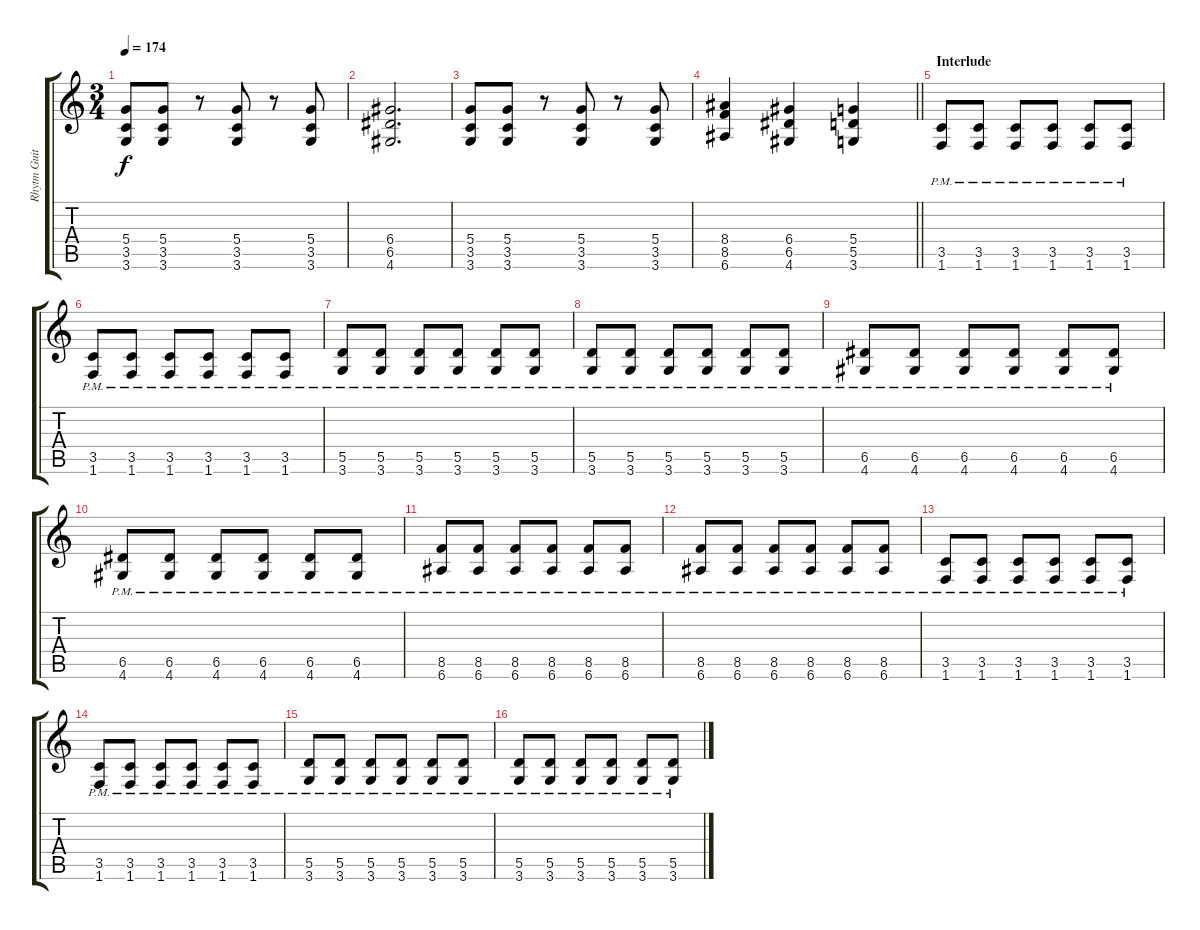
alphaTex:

\track ("Rhytm Guitar (Rudolf Schenker)" "Rhytm Guit") {instrument distortionguitar}
\staff {score tabs}
\tuning (E4 B3 G3 D3 A2 E2) {hide}
\ts (3 4)
\tempo 174
\clef g2
\ks c
(5.4 3.5 3.6).8{dy f} (5.4 3.5 3.6).8 r.8 (5.4 3.5 3.6).8 r.8 (5.4 3.5 3.6).8 |
(6.4 6.5 4.6).2{d} |
(5.4 3.5 3.6).8 (5.4 3.5 3.6).8 r.8 (5.4 3.5 3.6).8 r.8 (5.4 3.5 3.6).8 |
\barLineRight lightlight
(8.4 8.5 6.6).4 (6.4 6.5 4.6).4 (5.4 5.5 3.6).4 |
\section ("" "Interlude")
(3.5{pm} 1.6{pm}).8 (3.5{pm} 1.6{pm}).8 (3.5{pm} 1.6{pm}).8 (3.5{pm} 1.6{pm}).8 (3.5{pm} 1.6{pm}).8 (3.5{pm} 1.6{pm}).8 |
(3.5{pm} 1.6{pm}).8 (3.5{pm} 1.6{pm}).8 (3.5{pm} 1.6{pm}).8 (3.5{pm} 1.6{pm}).8 (3.5{pm} 1.6{pm}).8 (3.5{pm} 1.6{pm}).8 |
(5.5{pm} 3.6{pm}).8 (5.5{pm} 3.6{pm}).8 (5.5{pm} 3.6{pm}).8 (5.5{pm} 3.6{pm}).8 (5.5{pm} 3.6{pm}).8 (5.5{pm} 3.6{pm}).8 |
(5.5{pm} 3.6{pm}).8 (5.5{pm} 3.6{pm}).8 (5.5{pm} 3.6{pm}).8 (5.5{pm} 3.6{pm}).8 (5.5{pm} 3.6{pm}).8 (5.5{pm} 3.6{pm}).8 |
(6.5{pm} 4.6{pm}).8 (6.5{pm} 4.6{pm}).8 (6.5{pm} 4.6{pm}).8 (6.5{pm} 4.6{pm}).8 (6.5{pm} 4.6{pm}).8 (6.5{pm} 4.6{pm}).8 |
(6.5{pm} 4.6{pm}).8 (6.5{pm} 4.6{pm}).8 (6.5{pm} 4.6{pm}).8 (6.5{pm} 4.6{pm}).8 (6.5{pm} 4.6{pm}).8 (6.5{pm} 4.6{pm}).8 |
(8.5{pm} 6.6{pm}).8 (8.5{pm} 6.6{pm}).8 (8.5{pm} 6.6{pm}).8 (8.5{pm} 6.6{pm}).8 (8.5{pm} 6.6{pm}).8 (8.5{pm} 6.6{pm}).8 |
(8.5{pm} 6.6{pm}).8 (8.5{pm} 6.6{pm}).8 (8.5{pm} 6.6{pm}).8 (8.5{pm} 6.6{pm}).8 (8.5{pm} 6.6{pm}).8 (8.5{pm} 6.6{pm}).8 |
(3.5{pm} 1.6{pm}).8 (3.5{pm} 1.6{pm}).8 (3.5{pm} 1.6{pm}).8 (3.5{pm} 1.6{pm}).8 (3.5{pm} 1.6{pm}).8 (3.5{pm} 1.6{pm}).8 |
(3.5{pm} 1.6{pm}).8 (3.5{pm} 1.6{pm}).8 (3.5{pm} 1.6{pm}).8 (3.5{pm} 1.6{pm}).8 (3.5{pm} 1.6{pm}).8 (3.5{pm} 1.6{pm}).8 |
(5.5{pm} 3.6{pm}).8 (5.5{pm} 3.6{pm}).8 (5.5{pm} 3.6{pm}).8 (5.5{pm} 3.6{pm}).8 (5.5{pm} 3.6{pm}).8 (5.5{pm} 3.6{pm}).8 |
(5.5{pm} 3.6{pm}).8 (5.5{pm} 3.6{pm}).8 (5.5{pm} 3.6{pm}).8 (5.5{pm} 3.6{pm}).8 (5.5{pm} 3.6{pm}).8 (5.5{pm} 3.6{pm}).8
